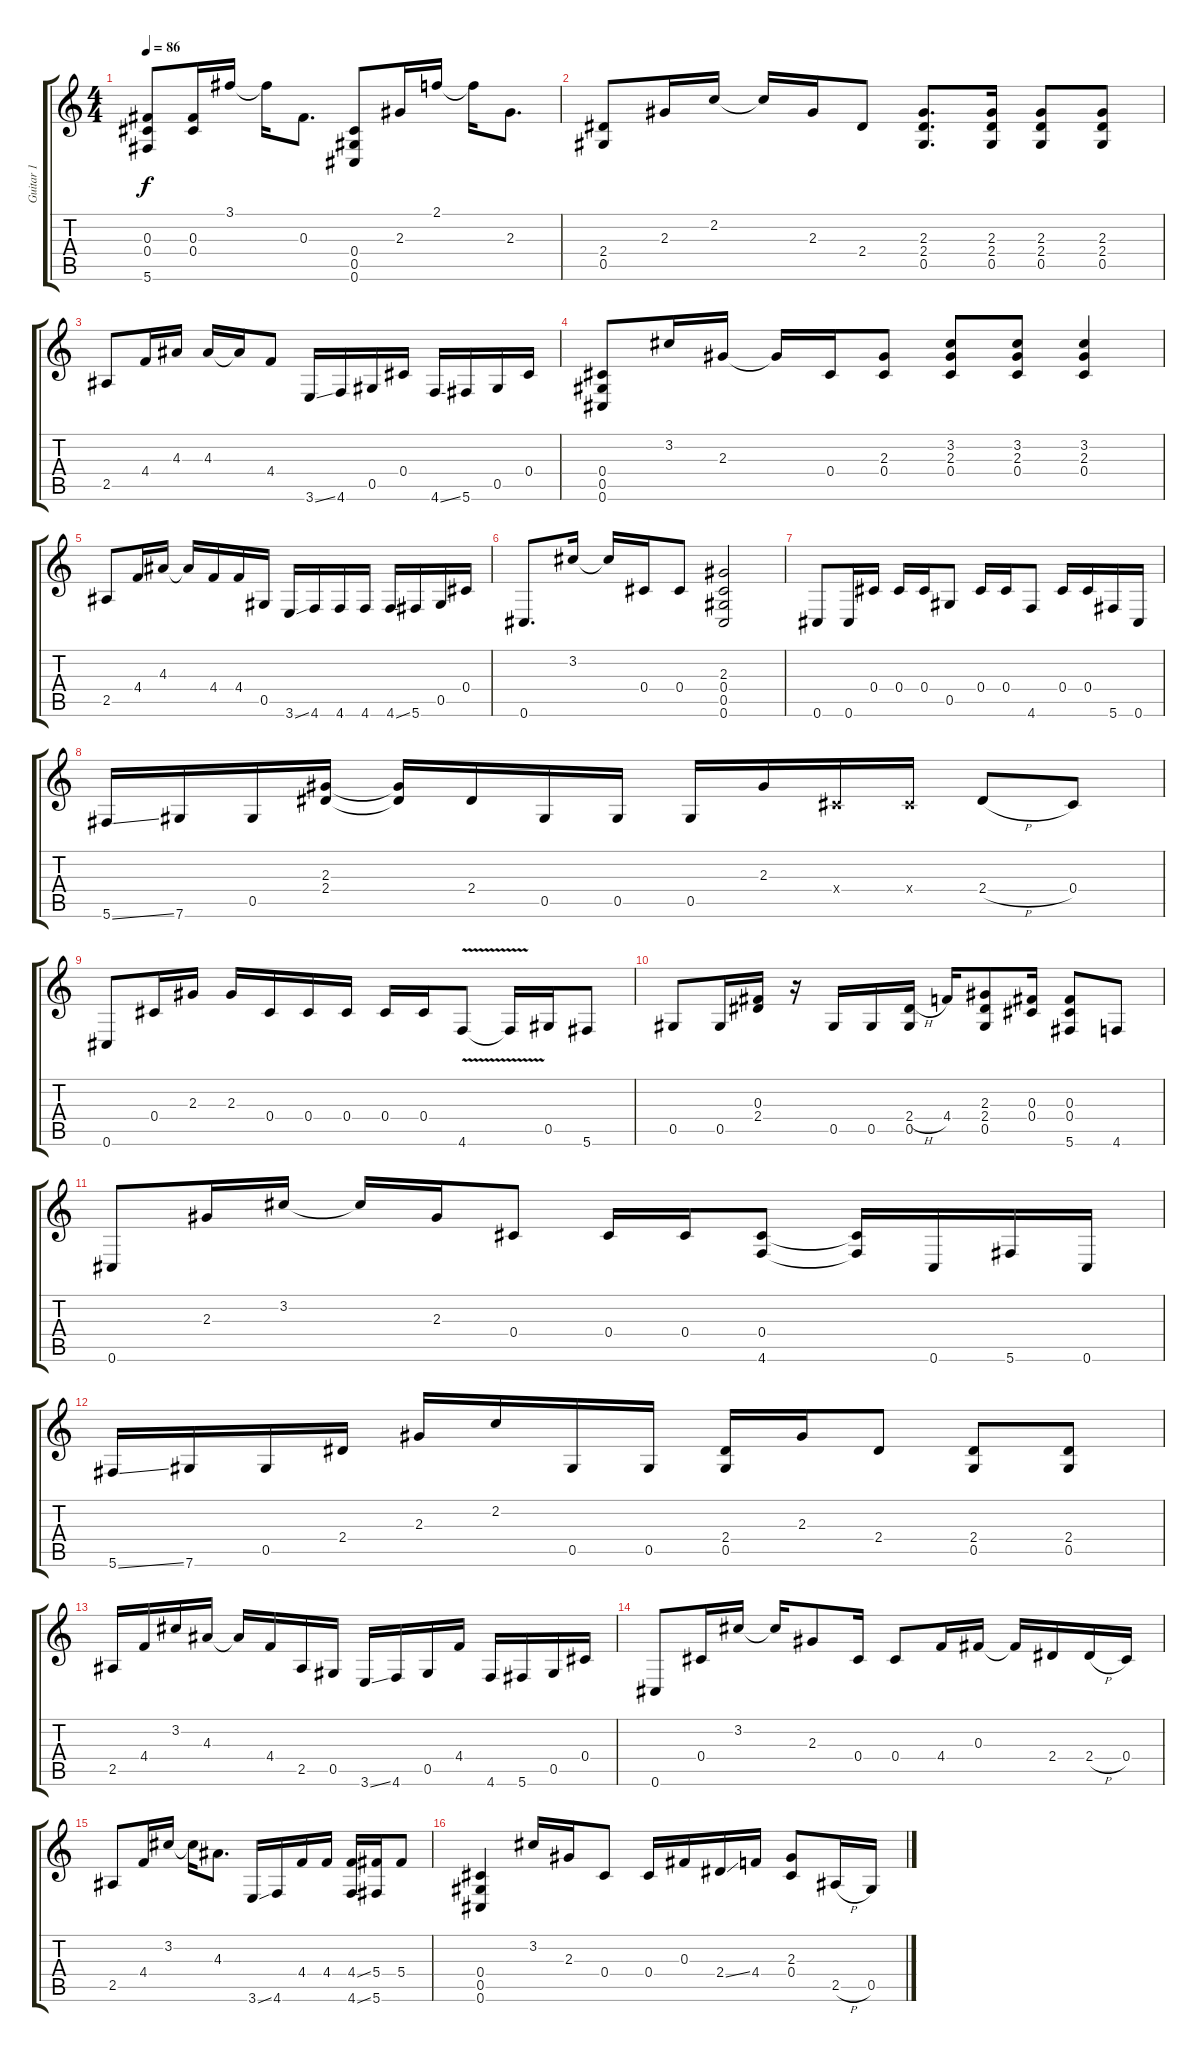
\track ("Guitar 1" "Guitar 1") {instrument overdrivenguitar}
\staff {score tabs}
\tuning (Eb4 Bb3 Gb3 Db3 Ab2 Db2) {hide}
\ts (4 4)
\tempo 86
\clef g2
\ks c
(0.3 0.4 5.6).8{dy f} (0.3 0.4).16 3.1.16 3.1{t}.16 0.3.8{d} (0.4 0.5 0.6).8 2.3.16 2.1.16 2.1{t}.16 2.3.8{d} |
(2.4 0.5).8 2.3.16 2.2.16 2.2{t}.16 2.3.16 2.4.8 (2.3 2.4 0.5).8{d} (2.3 2.4 0.5).16 (2.3 2.4 0.5).8 (2.3 2.4 0.5).8 |
2.5.8 4.4.16 4.3.16 4.3.16 4.3{t}.16 4.4.8 3.6{ss}.16 4.6.16 0.5.16 0.4.16 4.6{ss}.16 5.6.16 0.5.16 0.4.16 |
(0.4 0.5 0.6).8 3.2.16 2.3.16 2.3{t}.16 0.4.16 (2.3 0.4).8 (3.2 2.3 0.4).8 (3.2 2.3 0.4).8 (3.2 2.3 0.4).4 |
2.5.8 4.4.16 4.3.16 4.3{t}.16 4.4.16 4.4.16 0.5.16 3.6{ss}.16 4.6.16 4.6.16 4.6.16 4.6{ss}.16 5.6.16 0.5.16 0.4.16 |
0.6.8{d} 3.2.16 3.2{t}.16 0.4.16 0.4.8 (2.3 0.4 0.5 0.6).2 |
0.6.8 0.6.16 0.4.16 0.4.16 0.4.16 0.5.8 0.4.16 0.4.16 4.6.8 0.4.16 0.4.16 5.6.16 0.6.16 |
5.6{ss}.16 7.6.16 0.5.16 (2.3 2.4).16 (2.3{t} 2.4{t}).16 2.4.16 0.5.16 0.5.16 0.5.16 2.3.16 0.4{x}.16 0.4{x}.16 2.4{h}.8 0.4.8 |
0.6.8 0.4.16 2.3.16 2.3.16 0.4.16 0.4.16 0.4.16 0.4.16 0.4.16 4.6{v}.8 4.6{t}.16 0.5.16 5.6.8 |
0.5.8 0.5.16 (0.3 2.4).16 r.16 0.5.16 0.5.16 (2.4{h} 0.5).16 4.4.16 (2.3 2.4 0.5).8 (0.3 0.4).16 (0.3 0.4 5.6).8 4.6.8 |
0.6.8 2.3.16 3.2.16 3.2{t}.16 2.3.16 0.4.8 0.4.16 0.4.16 (0.4 4.6).8 (0.4{t} 4.6{t}).16 0.6.16 5.6.16 0.6.16 |
5.6{ss}.16 7.6.16 0.5.16 2.4.16 2.3.16 2.2.16 0.5.16 0.5.16 (2.4 0.5).16 2.3.16 2.4.8 (2.4 0.5).8 (2.4 0.5).8 |
2.5.16 4.4.16 3.2.16 4.3.16 4.3{t}.16 4.4.16 2.5.16 0.5.16 3.6{ss}.16 4.6.16 0.5.16 4.4.16 4.6.16 5.6.16 0.5.16 0.4.16 |
0.6.8 0.4.16 3.2.16 3.2{t}.16 2.3.8 0.4.16 0.4.8 4.4.16 0.3.16 0.3{t}.16 2.4.16 2.4{h}.16 0.4.16 |
2.5.8 4.4.16 3.2.16 3.2{t}.16 4.3.8{d} 3.6{ss}.16 4.6.16 4.4.16 4.4.16 (4.4{ss} 4.6{ss}).16 (5.4 5.6).16 5.4.8 |
(0.4 0.5 0.6).4 3.2.16 2.3.16 0.4.8 0.4.16 0.3.16 2.4{ss}.16 4.4.16 (2.3 0.4).8 2.5{h}.16 0.5.16
